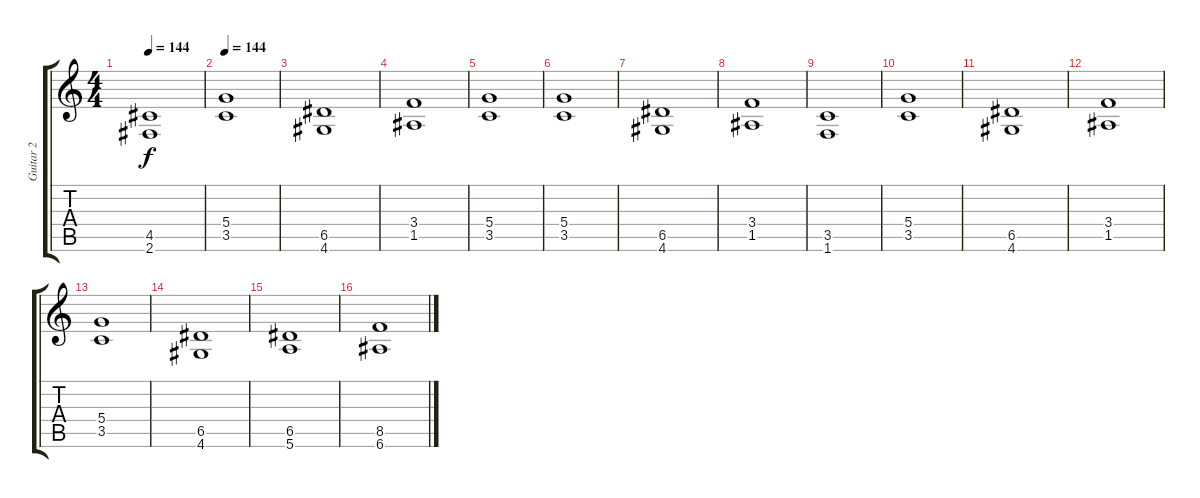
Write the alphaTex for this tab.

\track ("Guitar 2" "Guitar 2") {instrument distortionguitar}
\staff {score tabs}
\tuning (E4 B3 G3 D3 A2 E2) {hide}
\ts (4 4)
\tempo 144
\clef g2
\ks c
(4.5 2.6).1{dy f} |
\tempo 144
(5.4 3.5).1 |
(6.5 4.6).1 |
(3.4 1.5).1 |
(5.4 3.5).1 |
(5.4 3.5).1 |
(6.5 4.6).1 |
(3.4 1.5).1 |
(3.5 1.6).1 |
(5.4 3.5).1 |
(6.5 4.6).1 |
(3.4 1.5).1 |
(5.4 3.5).1 |
(6.5 4.6).1 |
(6.5 5.6).1 |
(8.5 6.6).1
